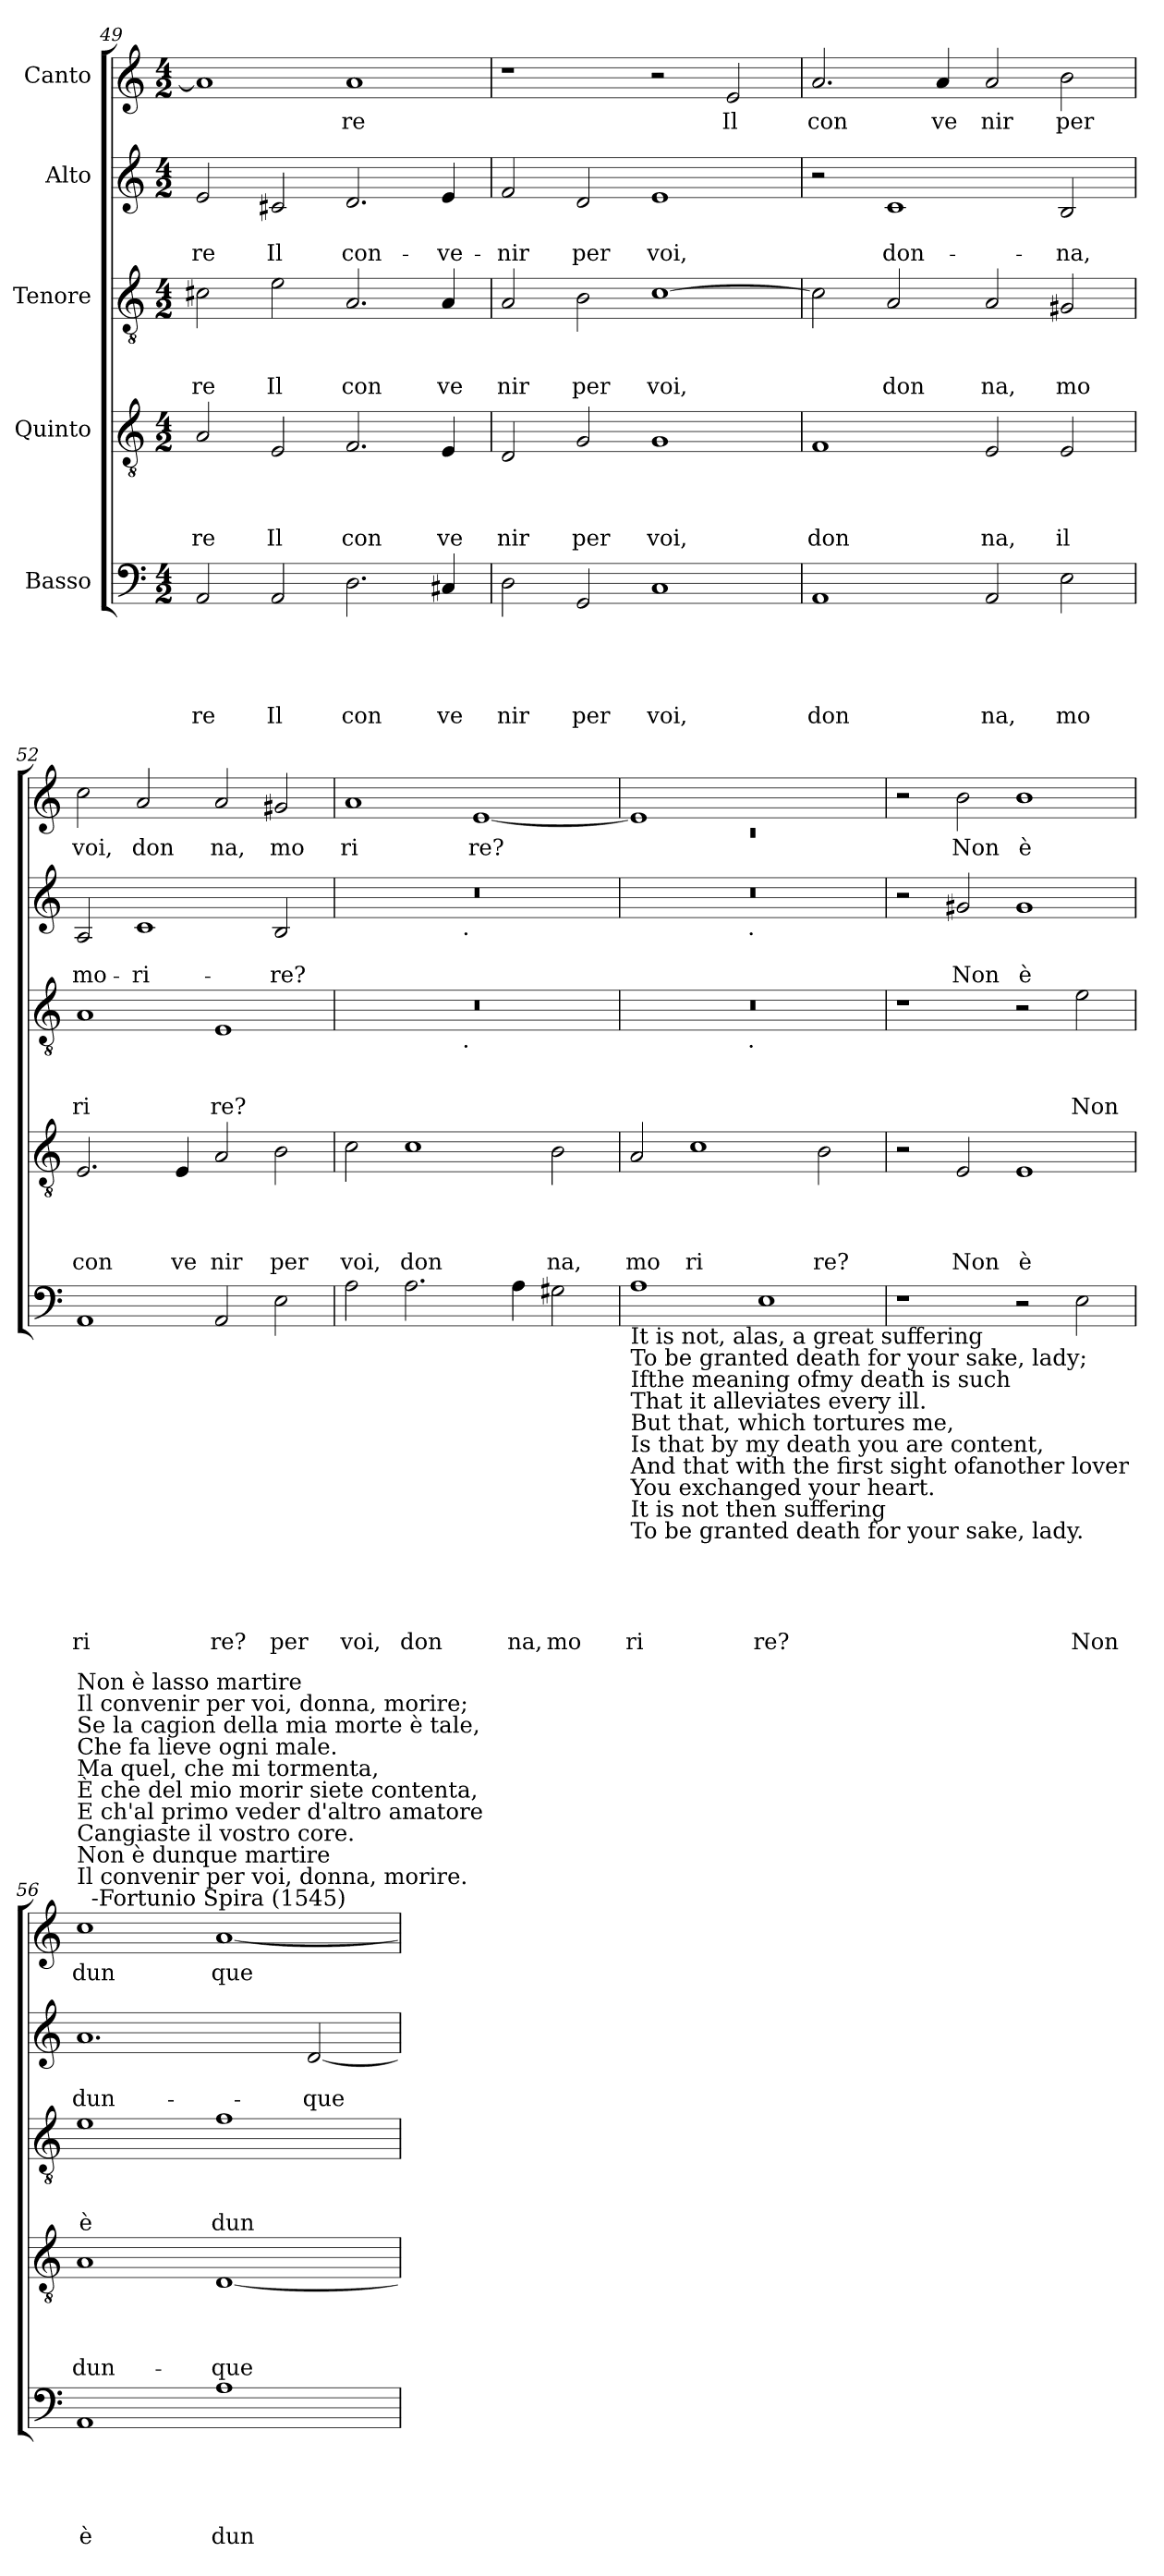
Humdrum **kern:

**kern	**text	**text	**text	**text	**text	**kern	**text	**text	**text	**text	**kern	**text	**text	**text	**kern	**text	**text	**kern	**text
*part5	*part5	*part5	*part5	*part5	*part5	*part4	*part4	*part4	*part4	*part4	*part3	*part3	*part3	*part3	*part2	*part2	*part2	*part1	*part1
*staff5	*staff5	*staff5	*staff5	*staff5	*staff5	*staff4	*staff4	*staff4	*staff4	*staff4	*staff3	*staff3	*staff3	*staff3	*staff2	*staff2	*staff2	*staff1	*staff1
*I"Basso	*	*	*	*	*	*I"Quinto	*	*	*	*	*I"Tenore	*	*	*	*I"Alto	*	*	*I"Canto	*
!!LO:PB:g=z
*clefF4	*	*	*	*	*	*clefGv2	*	*	*	*	*clefGv2	*	*	*	*clefG2	*	*	*clefG2	*
*k[]	*	*	*	*	*	*k[]	*	*	*	*	*k[]	*	*	*	*k[]	*	*	*k[]	*
*C:	*	*	*	*	*	*C:	*	*	*	*	*C:	*	*	*	*C:	*	*	*C:	*
*M4/2	*	*	*	*	*	*M4/2	*	*	*	*	*M4/2	*	*	*	*M4/2	*	*	*M4/2	*
=49	=49	=49	=49	=49	=49	=49	=49	=49	=49	=49	=49	=49	=49	=49	=49	=49	=49	=49	=49
!	!	!	!	!	!LO:LY:b	!	!	!	!	!LO:LY:b	!	!	!	!LO:LY:b	!	!	!LO:LY:b	!	!
2AA/	.	.	.	.	-re	2A/	.	.	.	re	2c#X\	.	.	re	2e/	.	-re	1a]	.
!	!	!	!	!	!LO:LY:b	!	!	!	!	!LO:LY:b	!	!	!	!LO:LY:b	!	!	!LO:LY:b	!	!
2AA/	.	.	.	.	Il	2E/	.	.	.	Il	2e\	.	.	Il	2c#X/	.	Il	.	.
!	!	!	!	!	!LO:LY:b	!	!	!	!	!LO:LY:b	!	!	!	!LO:LY:b	!	!	!LO:LY:b	!	!LO:LY:b
2.D\	.	.	.	.	con	2.F/	.	.	.	con	2.A/	.	.	con	2.d/	.	con-	1a	re
!	!	!	!	!	!LO:LY:b	!	!	!	!	!LO:LY:b	!	!	!	!LO:LY:b	!	!	!LO:LY:b	!	!
4C#X/	.	.	.	.	ve	4E/	.	.	.	ve	4A/	.	.	ve	4e/	.	-ve-	.	.
=50	=50	=50	=50	=50	=50	=50	=50	=50	=50	=50	=50	=50	=50	=50	=50	=50	=50	=50	=50
!	!	!	!	!	!LO:LY:b	!	!	!	!	!LO:LY:b	!	!	!	!LO:LY:b	!	!	!LO:LY:b	!	!
2D\	.	.	.	.	nir	2D/	.	.	.	nir	2A/	.	.	nir	2f/	.	-nir	1r	.
!	!	!	!	!	!LO:LY:b	!	!	!	!	!LO:LY:b	!	!	!	!LO:LY:b	!	!	!LO:LY:b	!	!
2GG/	.	.	.	.	per	2G/	.	.	.	per	2B\	.	.	per	2d/	.	per	.	.
!	!	!	!	!	!LO:LY:b	!	!	!	!	!LO:LY:b	!	!	!	!LO:LY:b	!	!	!LO:LY:b	!	!
1C	.	.	.	.	voi,	1G	.	.	.	voi,	[>1c	.	.	voi,	1e	.	voi,	2r	.
!	!	!	!	!	!	!	!	!	!	!	!	!	!	!	!	!	!	!	!LO:LY:b
.	.	.	.	.	.	.	.	.	.	.	.	.	.	.	.	.	.	2e/	Il
=51	=51	=51	=51	=51	=51	=51	=51	=51	=51	=51	=51	=51	=51	=51	=51	=51	=51	=51	=51
!	!	!	!	!	!LO:LY:b	!	!	!	!	!LO:LY:b	!	!	!	!	!	!	!	!	!LO:LY:b
1AA	.	.	.	.	don	1F	.	.	.	don	2c\]	.	.	.	2r	.	.	2.a/	con
!	!	!	!	!	!	!	!	!	!	!	!	!	!	!LO:LY:b	!	!	!LO:LY:b	!	!
.	.	.	.	.	.	.	.	.	.	.	2A/	.	.	don	1c	.	don-	.	.
!	!	!	!	!	!	!	!	!	!	!	!	!	!	!	!	!	!	!	!LO:LY:b
.	.	.	.	.	.	.	.	.	.	.	.	.	.	.	.	.	.	4a/	ve
!	!	!	!	!	!LO:LY:b	!	!	!	!	!LO:LY:b	!	!	!	!LO:LY:b	!	!	!	!	!LO:LY:b
2AA/	.	.	.	.	na,	2E/	.	.	.	na,	2A/	.	.	na,	.	.	.	2a/	nir
!	!	!	!	!	!LO:LY:b	!	!	!	!	!LO:LY:b	!	!	!	!LO:LY:b	!	!	!LO:LY:b	!	!LO:LY:b
2E\	.	.	.	.	mo	2E/	.	.	.	il	2G#X/	.	.	mo	2B/	.	-na,	2b\	per
=52	=52	=52	=52	=52	=52	=52	=52	=52	=52	=52	=52	=52	=52	=52	=52	=52	=52	=52	=52
!	!	!	!	!	!LO:LY:b	!	!	!	!	!LO:LY:b	!	!	!	!LO:LY:b	!	!	!LO:LY:b	!	!LO:LY:b
1AA	.	.	.	.	ri	2.E/	.	.	.	con	1A	.	.	ri	2A/	.	mo-	2cc\	voi,
!	!	!	!	!	!	!	!	!	!	!	!	!	!	!	!	!	!LO:LY:b	!	!LO:LY:b
.	.	.	.	.	.	.	.	.	.	.	.	.	.	.	1c	.	-ri-	2a/	don
!	!	!	!	!	!	!	!	!	!	!LO:LY:b	!	!	!	!	!	!	!	!	!
.	.	.	.	.	.	4E/	.	.	.	ve	.	.	.	.	.	.	.	.	.
!	!	!	!	!	!LO:LY:b	!	!	!	!	!LO:LY:b	!	!	!	!LO:LY:b	!	!	!	!	!LO:LY:b
2AA/	.	.	.	.	re?	2A/	.	.	.	nir	1E	.	.	re?	.	.	.	2a/	na,
!	!	!	!	!	!LO:LY:b	!	!	!	!	!LO:LY:b	!	!	!	!	!	!	!LO:LY:b	!	!LO:LY:b
2E\	.	.	.	.	per	2B\	.	.	.	per	.	.	.	.	2B/	.	-re?	2g#X/	mo
=53	=53	=53	=53	=53	=53	=53	=53	=53	=53	=53	=53	=53	=53	=53	=53	=53	=53	=53	=53
!	!	!	!	!	!LO:LY:b	!	!	!	!	!LO:LY:b	!	!	!	!	!	!	!	!	!LO:LY:b
*	*	*	*	*	*	*	*	*	*	*	*^	*	*	*	*^	*	*	*	*
2A\	.	.	.	.	voi,	2c\	.	.	.	voi,	0r	2ryy	.	.	.	0r	2ryy	.	.	1a	ri
!	!	!	!	!	!LO:LY:b	!	!	!	!	!LO:LY:b	!	!	!	!	!	!	!	!	!	!	!
2.A\	.	.	.	.	don	1c	.	.	.	don	.	4...ryy	.	.	.	.	4...ryy	.	.	.	.
!	!	!	!	!	!	!	!	!	!	!	!	!	!	!	!	!	!LO:TX:b:t=.	!	!	!	!
!	!	!	!	!	!	!	!	!	!	!	!	!LO:TX:b:t=.	!	!	!	!	!	!	!	!	!
.	.	.	.	.	.	.	.	.	.	.	.	1ryy	.	.	.	.	1ryy	.	.	.	.
!	!	!	!	!	!	!	!	!	!	!	!	!	!	!	!	!	!	!	!	!	!LO:LY:b
.	.	.	.	.	.	.	.	.	.	.	.	.	.	.	.	.	.	.	.	[<1e	re?
!	!	!	!	!	!LO:LY:b	!	!	!	!	!	!	!	!	!	!	!	!	!	!	!	!
4A\	.	.	.	.	na,	.	.	.	.	.	.	.	.	.	.	.	.	.	.	.	.
!	!	!	!	!	!LO:LY:b	!	!	!	!	!LO:LY:b	!	!	!	!	!	!	!	!	!	!	!
2G#X\	.	.	.	.	mo	2B\	.	.	.	na,	.	.	.	.	.	.	.	.	.	.	.
.	.	.	.	.	.	.	.	.	.	.	.	32ryy	.	.	.	.	32ryy	.	.	.	.
=54	=54	=54	=54	=54	=54	=54	=54	=54	=54	=54	=54	=54	=54	=54	=54	=54	=54	=54	=54	=54	=54
*	*	*	*	*	*	*	*	*	*	*	*	*	*	*	*	*	*	*	*	*^	*
!LO:TX:b:t=It is not, alas, a great suffering\nTo be granted death for your sake, lady;\nIfthe meaning ofmy death is such\nThat it alleviates every ill.\nBut that, which tortures me,\nIs that by my death you are content,\nAnd that with the first sight ofanother lover\nYou exchanged your heart.\nIt is not then suffering\nTo be granted death for your sake, lady.	!	!	!	!	!	!	!	!	!	!	!	!	!	!	!	!	!	!	!	!	!	!
!	!	!	!	!	!LO:LY:b	!	!	!	!	!LO:LY:b	!	!	!	!	!	!	!	!	!	!	!LO:N:vis=1	!
1A	.	.	.	.	ri	2A/	.	.	.	mo	0r	2ryy	.	.	.	0r	2ryy	.	.	1e]	0rc	.
!	!	!	!	!	!	!	!	!	!	!LO:LY:b	!	!	!	!	!	!	!	!	!	!	!	!
.	.	.	.	.	.	1c	.	.	.	ri	.	4...ryy	.	.	.	.	4...ryy	.	.	.	.	.
!	!	!	!	!	!	!	!	!	!	!	!	!	!	!	!	!	!LO:TX:b:t=.	!	!	!	!	!
!	!	!	!	!	!	!	!	!	!	!	!	!LO:TX:b:t=.	!	!	!	!	!	!	!	!	!	!
.	.	.	.	.	.	.	.	.	.	.	.	1ryy	.	.	.	.	1ryy	.	.	.	.	.
!	!	!	!	!	!LO:LY:b	!	!	!	!	!	!	!	!	!	!	!	!	!	!	!	!	!
1E	.	.	.	.	re?	.	.	.	.	.	.	.	.	.	.	.	.	.	.	1ryy	.	.
!	!	!	!	!	!	!	!	!	!	!LO:LY:b	!	!	!	!	!	!	!	!	!	!	!	!
.	.	.	.	.	.	2B\	.	.	.	re?	.	.	.	.	.	.	.	.	.	.	.	.
.	.	.	.	.	.	.	.	.	.	.	.	32ryy	.	.	.	.	32ryy	.	.	.	.	.
*	*	*	*	*	*	*	*	*	*	*	*v	*v	*	*	*	*	*	*	*	*v	*v	*
*	*	*	*	*	*	*	*	*	*	*	*	*	*	*	*v	*v	*	*	*	*
=55	=55	=55	=55	=55	=55	=55	=55	=55	=55	=55	=55	=55	=55	=55	=55	=55	=55	=55	=55
1r	.	.	.	.	.	2r	.	.	.	.	1r	.	.	.	2r	.	.	2r	.
!	!	!	!	!	!	!	!	!	!	!LO:LY:b	!	!	!	!	!	!	!LO:LY:b	!	!LO:LY:b
.	.	.	.	.	.	2E/	.	.	.	Non	.	.	.	.	2g#X/	.	Non	2b\	Non
!	!	!	!	!	!	!	!	!	!	!LO:LY:b	!	!	!	!	!	!	!LO:LY:b	!	!LO:LY:b
2r	.	.	.	.	.	1E	.	.	.	è	2r	.	.	.	1g#	.	è	1b	è
!	!	!	!	!	!LO:LY:b	!	!	!	!	!	!	!	!	!LO:LY:b	!	!	!	!	!
2E\	.	.	.	.	Non	.	.	.	.	.	2e\	.	.	Non	.	.	.	.	.
!!LO:LB:g=z
=56	=56	=56	=56	=56	=56	=56	=56	=56	=56	=56	=56	=56	=56	=56	=56	=56	=56	=56	=56
!	!	!	!	!	!	!	!	!	!	!	!	!	!	!	!	!	!	!LO:TX:a:t=Non è lasso martire\nIl convenir per voi, donna, morire;\nSe la cagion della mia morte è tale,\nChe fa lieve ogni male.\nMa quel, che mi tormenta,\nÈ che del mio morir siete contenta,\nE ch'al primo veder d'altro amatore\nCangiaste il vostro core.\nNon è dunque martire\nIl convenir per voi, donna, morire.\n       -Fortunio Spira (1545)	!
!	!	!	!	!	!LO:LY:b	!	!	!	!	!LO:LY:b	!	!	!	!LO:LY:b	!	!	!LO:LY:b	!	!LO:LY:b
1AA	.	.	.	.	è	1A	.	.	.	dun-	1e	.	.	è	1.a	.	dun-	1cc	dun
!	!	!	!	!	!LO:LY:b	!	!	!	!	!LO:LY:b	!	!	!	!LO:LY:b	!	!	!	!	!LO:LY:b
1A	.	.	.	.	dun	[<1D	.	.	.	-que	1f	.	.	dun	.	.	.	[<1a	que
!	!	!	!	!	!	!	!	!	!	!	!	!	!	!	!	!	!LO:LY:b	!	!
.	.	.	.	.	.	.	.	.	.	.	.	.	.	.	[<2d/	.	-que	.	.
=	=	=	=	=	=	=	=	=	=	=	=	=	=	=	=	=	=	=	=
*-	*-	*-	*-	*-	*-	*-	*-	*-	*-	*-	*-	*-	*-	*-	*-	*-	*-	*-	*-
